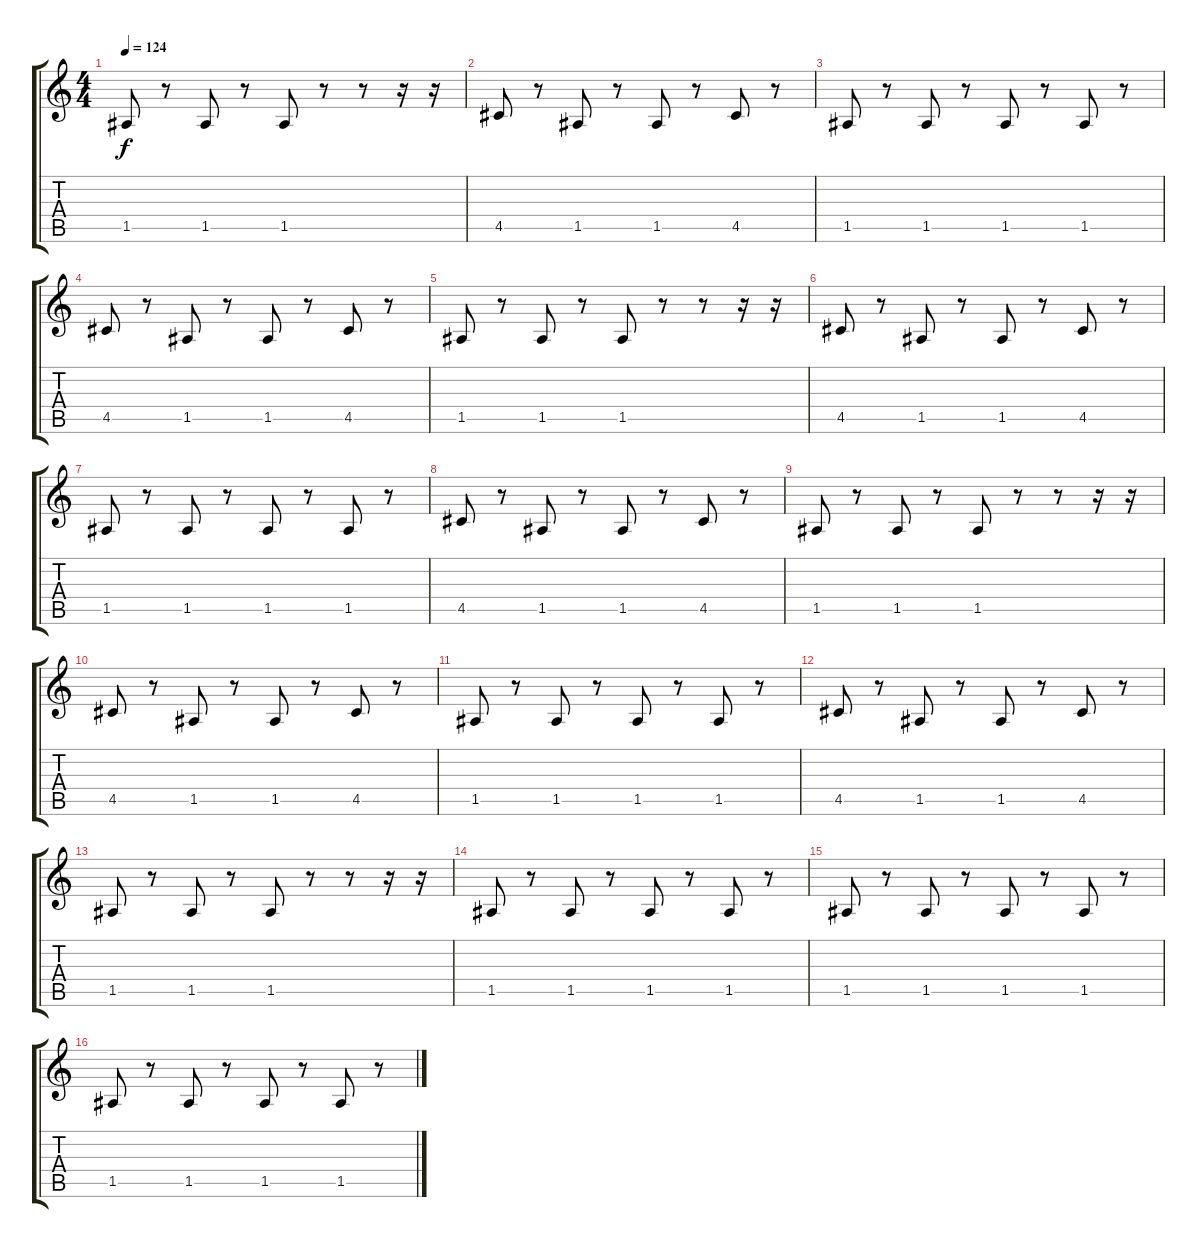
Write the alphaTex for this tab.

\track "" {instrument acousticguitarsteel}
\staff {score tabs}
\tuning (E4 B3 G3 D3 A2 E2) {hide}
\ts (4 4)
\tempo 124
\clef g2
\ks c
1.5.8{dy f} r.8 1.5.8 r.8 1.5.8 r.8 r.8 r.16 r.16 |
4.5.8 r.8 1.5.8 r.8 1.5.8 r.8 4.5.8 r.8 |
1.5.8 r.8 1.5.8 r.8 1.5.8 r.8 1.5.8 r.8 |
4.5.8 r.8 1.5.8 r.8 1.5.8 r.8 4.5.8 r.8 |
1.5.8 r.8 1.5.8 r.8 1.5.8 r.8 r.8 r.16 r.16 |
4.5.8 r.8 1.5.8 r.8 1.5.8 r.8 4.5.8 r.8 |
1.5.8 r.8 1.5.8 r.8 1.5.8 r.8 1.5.8 r.8 |
4.5.8 r.8 1.5.8 r.8 1.5.8 r.8 4.5.8 r.8 |
1.5.8 r.8 1.5.8 r.8 1.5.8 r.8 r.8 r.16 r.16 |
4.5.8 r.8 1.5.8 r.8 1.5.8 r.8 4.5.8 r.8 |
1.5.8 r.8 1.5.8 r.8 1.5.8 r.8 1.5.8 r.8 |
4.5.8 r.8 1.5.8 r.8 1.5.8 r.8 4.5.8 r.8 |
1.5.8 r.8 1.5.8 r.8 1.5.8 r.8 r.8 r.16 r.16 |
1.5.8 r.8 1.5.8 r.8 1.5.8 r.8 1.5.8 r.8 |
1.5.8 r.8 1.5.8 r.8 1.5.8 r.8 1.5.8 r.8 |
1.5.8 r.8 1.5.8 r.8 1.5.8 r.8 1.5.8 r.8
